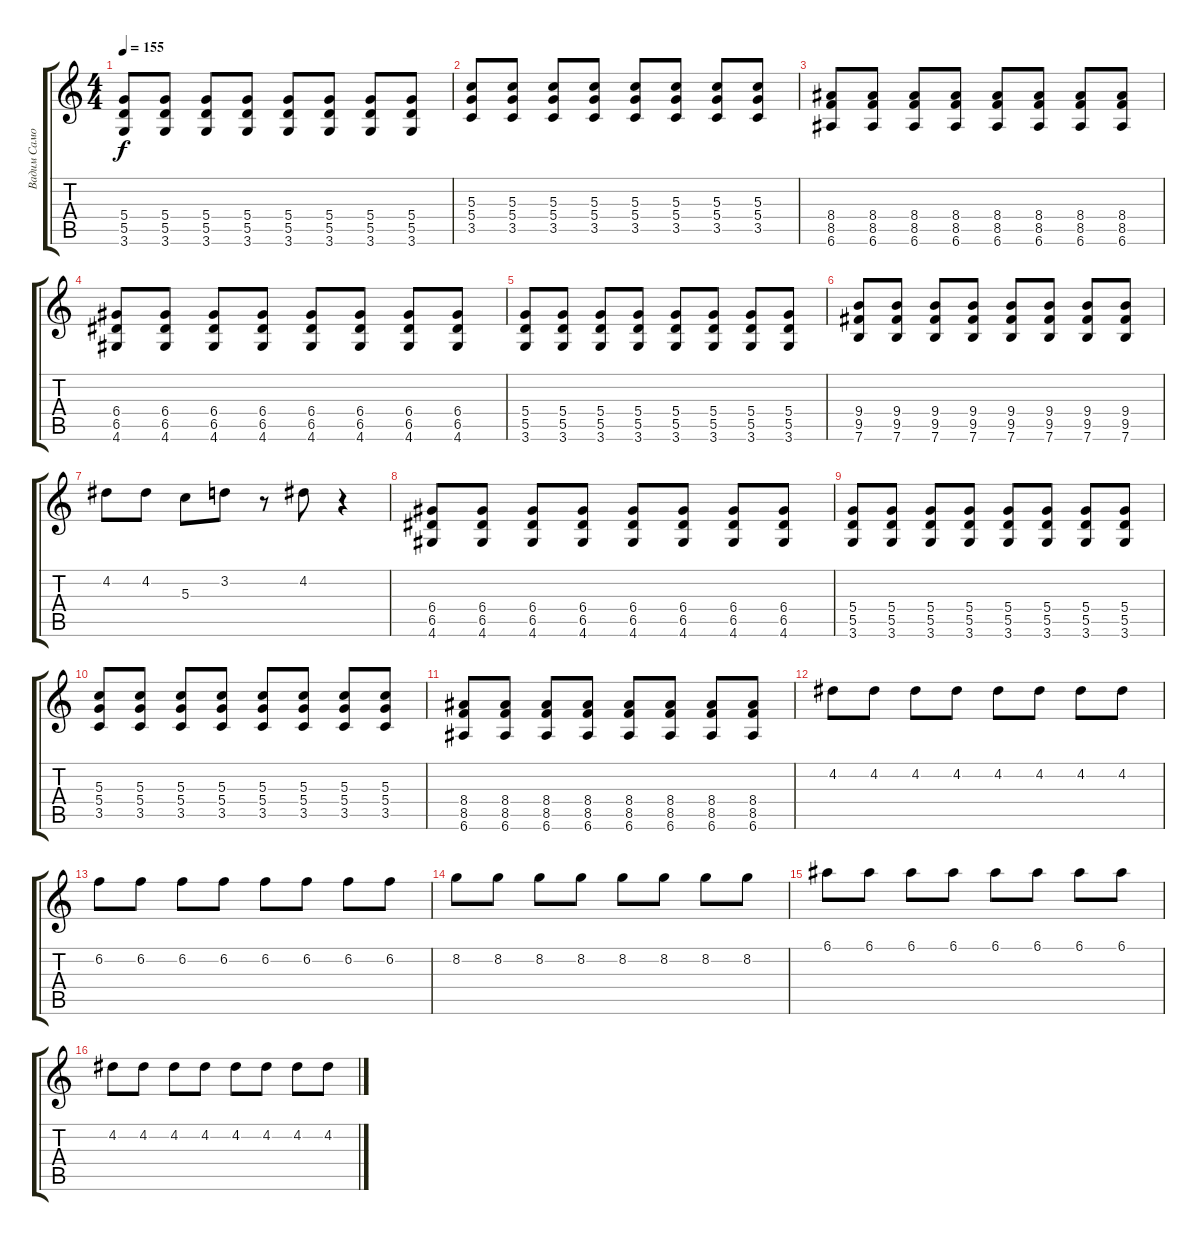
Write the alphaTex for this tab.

\track ("Вадим Самойлов" "Вадим Само") {instrument overdrivenguitar}
\staff {score tabs}
\tuning (E4 B3 G3 D3 A2 E2) {hide}
\ts (4 4)
\tempo 155
\clef g2
\ks c
(5.4 5.5 3.6).8{dy f} (5.4 5.5 3.6).8 (5.4 5.5 3.6).8 (5.4 5.5 3.6).8 (5.4 5.5 3.6).8 (5.4 5.5 3.6).8 (5.4 5.5 3.6).8 (5.4 5.5 3.6).8 |
(5.3 5.4 3.5).8 (5.3 5.4 3.5).8 (5.3 5.4 3.5).8 (5.3 5.4 3.5).8 (5.3 5.4 3.5).8 (5.3 5.4 3.5).8 (5.3 5.4 3.5).8 (5.3 5.4 3.5).8 |
(8.4 8.5 6.6).8 (8.4 8.5 6.6).8 (8.4 8.5 6.6).8 (8.4 8.5 6.6).8 (8.4 8.5 6.6).8 (8.4 8.5 6.6).8 (8.4 8.5 6.6).8 (8.4 8.5 6.6).8 |
(6.4 6.5 4.6).8 (6.4 6.5 4.6).8 (6.4 6.5 4.6).8 (6.4 6.5 4.6).8 (6.4 6.5 4.6).8 (6.4 6.5 4.6).8 (6.4 6.5 4.6).8 (6.4 6.5 4.6).8 |
(5.4 5.5 3.6).8 (5.4 5.5 3.6).8 (5.4 5.5 3.6).8 (5.4 5.5 3.6).8 (5.4 5.5 3.6).8 (5.4 5.5 3.6).8 (5.4 5.5 3.6).8 (5.4 5.5 3.6).8 |
(9.4 9.5 7.6).8 (9.4 9.5 7.6).8 (9.4 9.5 7.6).8 (9.4 9.5 7.6).8 (9.4 9.5 7.6).8 (9.4 9.5 7.6).8 (9.4 9.5 7.6).8 (9.4 9.5 7.6).8 |
4.2.8 4.2.8 5.3.8 3.2.8 r.8 4.2.8 r.4 |
(6.4 6.5 4.6).8 (6.4 6.5 4.6).8 (6.4 6.5 4.6).8 (6.4 6.5 4.6).8 (6.4 6.5 4.6).8 (6.4 6.5 4.6).8 (6.4 6.5 4.6).8 (6.4 6.5 4.6).8 |
(5.4 5.5 3.6).8 (5.4 5.5 3.6).8 (5.4 5.5 3.6).8 (5.4 5.5 3.6).8 (5.4 5.5 3.6).8 (5.4 5.5 3.6).8 (5.4 5.5 3.6).8 (5.4 5.5 3.6).8 |
(5.3 5.4 3.5).8 (5.3 5.4 3.5).8 (5.3 5.4 3.5).8 (5.3 5.4 3.5).8 (5.3 5.4 3.5).8 (5.3 5.4 3.5).8 (5.3 5.4 3.5).8 (5.3 5.4 3.5).8 |
(8.4 8.5 6.6).8 (8.4 8.5 6.6).8 (8.4 8.5 6.6).8 (8.4 8.5 6.6).8 (8.4 8.5 6.6).8 (8.4 8.5 6.6).8 (8.4 8.5 6.6).8 (8.4 8.5 6.6).8 |
4.2.8 4.2.8 4.2.8 4.2.8 4.2.8 4.2.8 4.2.8 4.2.8 |
6.2.8 6.2.8 6.2.8 6.2.8 6.2.8 6.2.8 6.2.8 6.2.8 |
8.2.8 8.2.8 8.2.8 8.2.8 8.2.8 8.2.8 8.2.8 8.2.8 |
6.1.8 6.1.8 6.1.8 6.1.8 6.1.8 6.1.8 6.1.8 6.1.8 |
4.2.8 4.2.8 4.2.8 4.2.8 4.2.8 4.2.8 4.2.8 4.2.8
